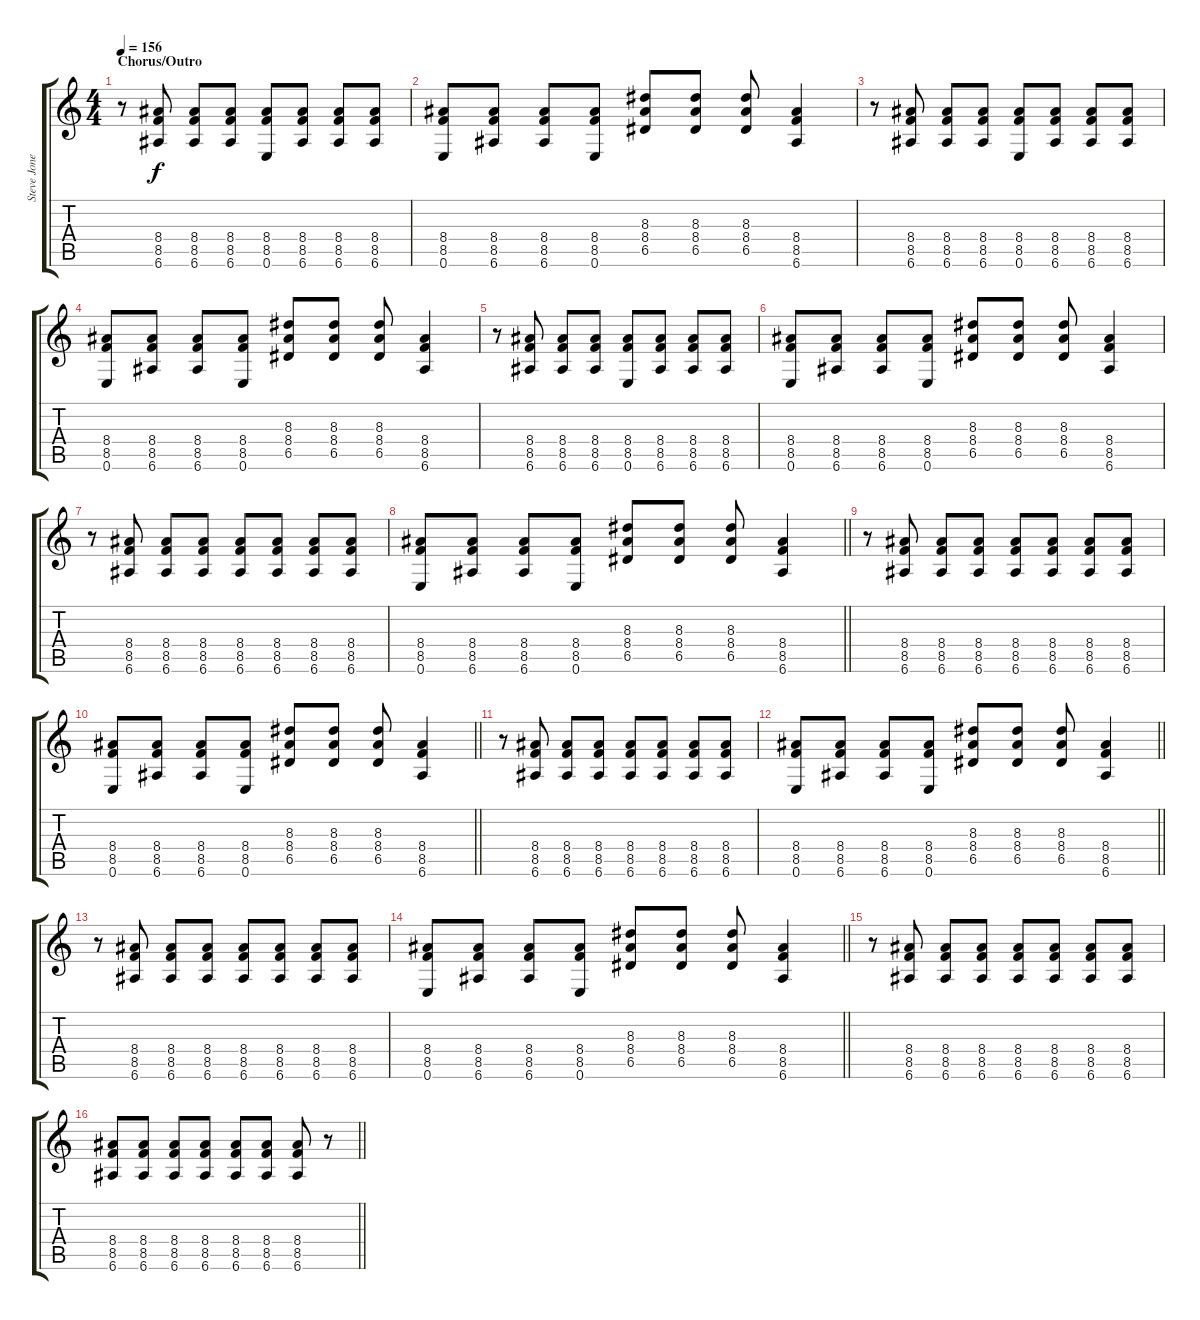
\track ("Steve Jones" "Steve Jone") {instrument overdrivenguitar}
\staff {score tabs}
\tuning (E4 B3 G3 D3 A2 E2) {hide}
\ts (4 4)
\section ("" "Chorus/Outro")
\tempo 156
\clef g2
\ks c
r.8{dy f} (8.4 8.5 6.6).8 (8.4 8.5 6.6).8 (8.4 8.5 6.6).8 (8.4 8.5 0.6).8 (8.4 8.5 6.6).8 (8.4 8.5 6.6).8 (8.4 8.5 6.6).8 |
(8.4 8.5 0.6).8 (8.4 8.5 6.6).8 (8.4 8.5 6.6).8 (8.4 8.5 0.6).8 (8.3 8.4 6.5).8 (8.3 8.4 6.5).8 (8.3 8.4 6.5).8 (8.4 8.5 6.6).4 |
r.8 (8.4 8.5 6.6).8 (8.4 8.5 6.6).8 (8.4 8.5 6.6).8 (8.4 8.5 0.6).8 (8.4 8.5 6.6).8 (8.4 8.5 6.6).8 (8.4 8.5 6.6).8 |
(8.4 8.5 0.6).8 (8.4 8.5 6.6).8 (8.4 8.5 6.6).8 (8.4 8.5 0.6).8 (8.3 8.4 6.5).8 (8.3 8.4 6.5).8 (8.3 8.4 6.5).8 (8.4 8.5 6.6).4 |
r.8 (8.4 8.5 6.6).8 (8.4 8.5 6.6).8 (8.4 8.5 6.6).8 (8.4 8.5 0.6).8 (8.4 8.5 6.6).8 (8.4 8.5 6.6).8 (8.4 8.5 6.6).8 |
(8.4 8.5 0.6).8 (8.4 8.5 6.6).8 (8.4 8.5 6.6).8 (8.4 8.5 0.6).8 (8.3 8.4 6.5).8 (8.3 8.4 6.5).8 (8.3 8.4 6.5).8 (8.4 8.5 6.6).4 |
r.8 (8.4 8.5 6.6).8 (8.4 8.5 6.6).8 (8.4 8.5 6.6).8 (8.4 8.5 6.6).8 (8.4 8.5 6.6).8 (8.4 8.5 6.6).8 (8.4 8.5 6.6).8 |
\barLineRight lightlight
(8.4 8.5 0.6).8 (8.4 8.5 6.6).8 (8.4 8.5 6.6).8 (8.4 8.5 0.6).8 (8.3 8.4 6.5).8 (8.3 8.4 6.5).8 (8.3 8.4 6.5).8 (8.4 8.5 6.6).4 |
r.8 (8.4 8.5 6.6).8 (8.4 8.5 6.6).8 (8.4 8.5 6.6).8 (8.4 8.5 6.6).8 (8.4 8.5 6.6).8 (8.4 8.5 6.6).8 (8.4 8.5 6.6).8 |
\barLineRight lightlight
(8.4 8.5 0.6).8 (8.4 8.5 6.6).8 (8.4 8.5 6.6).8 (8.4 8.5 0.6).8 (8.3 8.4 6.5).8 (8.3 8.4 6.5).8 (8.3 8.4 6.5).8 (8.4 8.5 6.6).4 |
r.8 (8.4 8.5 6.6).8 (8.4 8.5 6.6).8 (8.4 8.5 6.6).8 (8.4 8.5 6.6).8 (8.4 8.5 6.6).8 (8.4 8.5 6.6).8 (8.4 8.5 6.6).8 |
\barLineRight lightlight
(8.4 8.5 0.6).8 (8.4 8.5 6.6).8 (8.4 8.5 6.6).8 (8.4 8.5 0.6).8 (8.3 8.4 6.5).8 (8.3 8.4 6.5).8 (8.3 8.4 6.5).8 (8.4 8.5 6.6).4 |
r.8 (8.4 8.5 6.6).8 (8.4 8.5 6.6).8 (8.4 8.5 6.6).8 (8.4 8.5 6.6).8 (8.4 8.5 6.6).8 (8.4 8.5 6.6).8 (8.4 8.5 6.6).8 |
\barLineRight lightlight
(8.4 8.5 0.6).8 (8.4 8.5 6.6).8 (8.4 8.5 6.6).8 (8.4 8.5 0.6).8 (8.3 8.4 6.5).8 (8.3 8.4 6.5).8 (8.3 8.4 6.5).8 (8.4 8.5 6.6).4 |
r.8 (8.4 8.5 6.6).8 (8.4 8.5 6.6).8 (8.4 8.5 6.6).8 (8.4 8.5 6.6).8 (8.4 8.5 6.6).8 (8.4 8.5 6.6).8 (8.4 8.5 6.6).8 |
\barLineRight lightlight
(8.4 8.5 6.6).8 (8.4 8.5 6.6).8 (8.4 8.5 6.6).8 (8.4 8.5 6.6).8 (8.4 8.5 6.6).8 (8.4 8.5 6.6).8 (8.4 8.5 6.6).8 r.8
